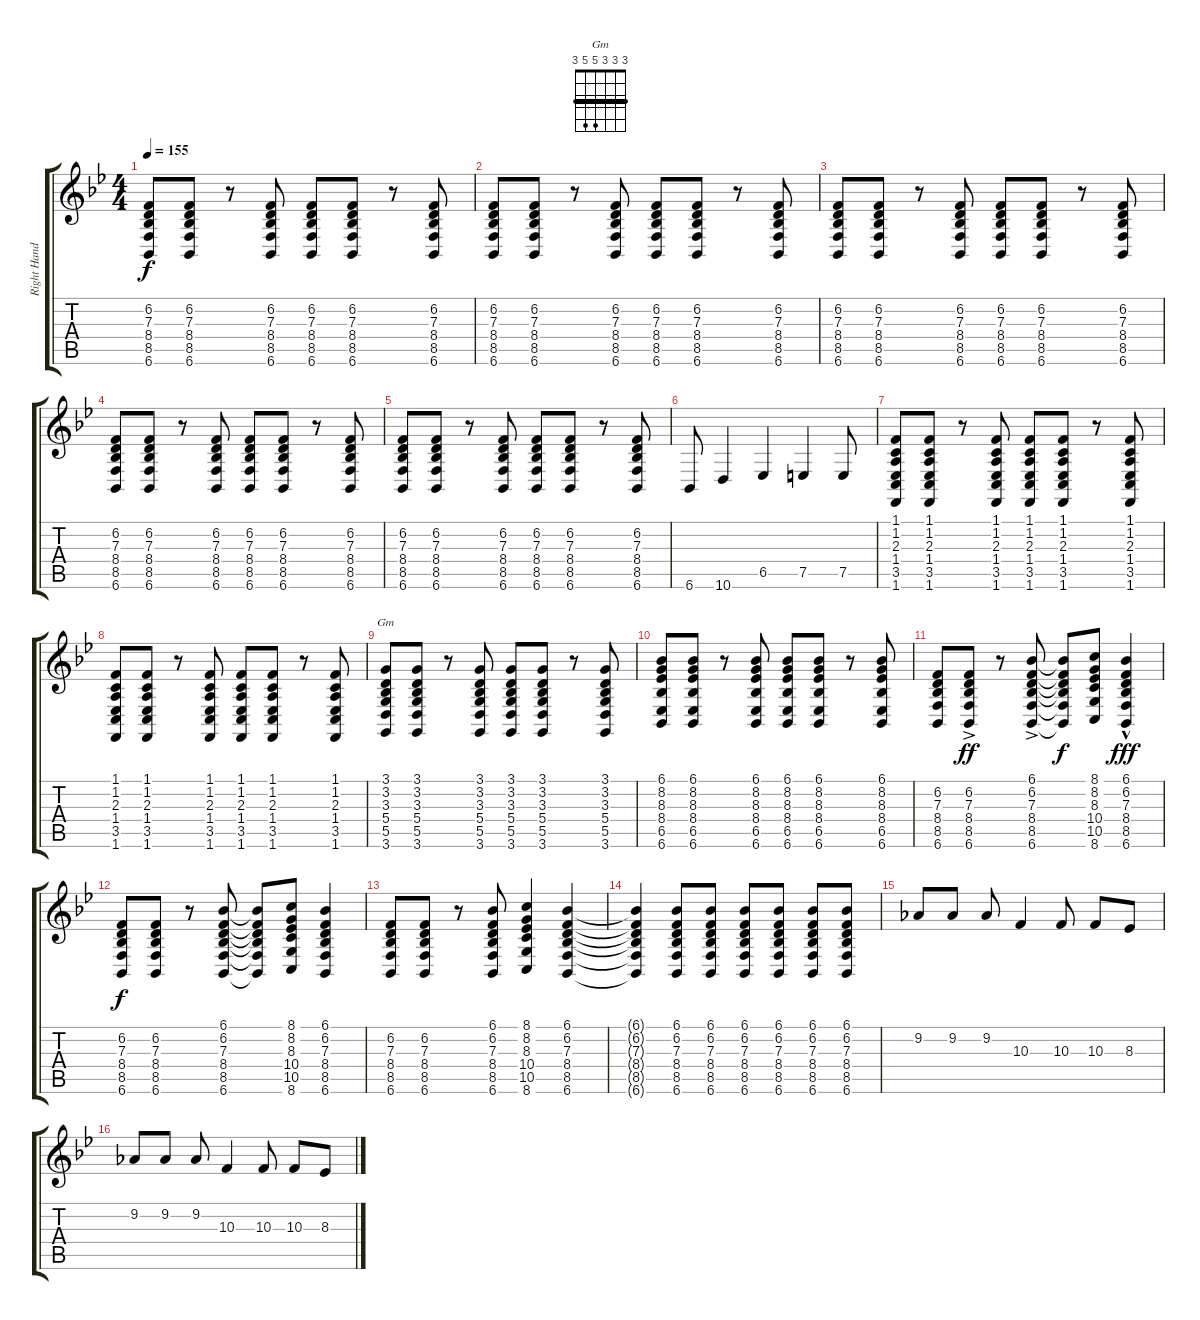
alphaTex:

\track ("Right Hand" "Right Hand") {instrument acousticgrandpiano}
\staff {score tabs}
\tuning (E4 B3 G3 D3 A2 E2) {hide}
\chord ("Gm" 3 3 3 5 5 3) {barre 3}
\ts (4 4)
\tempo 155
\clef g2
\ks bb
(6.2 7.3 8.4 8.5 6.6).8{dy f} (6.2 7.3 8.4 8.5 6.6).8 r.8 (6.2 7.3 8.4 8.5 6.6).8 (6.2 7.3 8.4 8.5 6.6).8 (6.2 7.3 8.4 8.5 6.6).8 r.8 (6.2 7.3 8.4 8.5 6.6).8 |
(6.2 7.3 8.4 8.5 6.6).8 (6.2 7.3 8.4 8.5 6.6).8 r.8 (6.2 7.3 8.4 8.5 6.6).8 (6.2 7.3 8.4 8.5 6.6).8 (6.2 7.3 8.4 8.5 6.6).8 r.8 (6.2 7.3 8.4 8.5 6.6).8 |
(6.2 7.3 8.4 8.5 6.6).8 (6.2 7.3 8.4 8.5 6.6).8 r.8 (6.2 7.3 8.4 8.5 6.6).8 (6.2 7.3 8.4 8.5 6.6).8 (6.2 7.3 8.4 8.5 6.6).8 r.8 (6.2 7.3 8.4 8.5 6.6).8 |
(6.2 7.3 8.4 8.5 6.6).8 (6.2 7.3 8.4 8.5 6.6).8 r.8 (6.2 7.3 8.4 8.5 6.6).8 (6.2 7.3 8.4 8.5 6.6).8 (6.2 7.3 8.4 8.5 6.6).8 r.8 (6.2 7.3 8.4 8.5 6.6).8 |
(6.2 7.3 8.4 8.5 6.6).8 (6.2 7.3 8.4 8.5 6.6).8 r.8 (6.2 7.3 8.4 8.5 6.6).8 (6.2 7.3 8.4 8.5 6.6).8 (6.2 7.3 8.4 8.5 6.6).8 r.8 (6.2 7.3 8.4 8.5 6.6).8 |
6.6.8 10.6.4 6.5.4 7.5.4 7.5.8 |
(1.1 1.2 2.3 1.4 3.5 1.6).8 (1.1 1.2 2.3 1.4 3.5 1.6).8 r.8 (1.1 1.2 2.3 1.4 3.5 1.6).8 (1.1 1.2 2.3 1.4 3.5 1.6).8 (1.1 1.2 2.3 1.4 3.5 1.6).8 r.8 (1.1 1.2 2.3 1.4 3.5 1.6).8 |
(1.1 1.2 2.3 1.4 3.5 1.6).8 (1.1 1.2 2.3 1.4 3.5 1.6).8 r.8 (1.1 1.2 2.3 1.4 3.5 1.6).8 (1.1 1.2 2.3 1.4 3.5 1.6).8 (1.1 1.2 2.3 1.4 3.5 1.6).8 r.8 (1.1 1.2 2.3 1.4 3.5 1.6).8 |
(3.1 3.2 3.3 5.4 5.5 3.6).8{ch "Gm"} (3.1 3.2 3.3 5.4 5.5 3.6).8 r.8 (3.1 3.2 3.3 5.4 5.5 3.6).8 (3.1 3.2 3.3 5.4 5.5 3.6).8 (3.1 3.2 3.3 5.4 5.5 3.6).8 r.8 (3.1 3.2 3.3 5.4 5.5 3.6).8 |
(6.1 8.2 8.3 8.4 6.5 6.6).8 (6.1 8.2 8.3 8.4 6.5 6.6).8 r.8 (6.1 8.2 8.3 8.4 6.5 6.6).8 (6.1 8.2 8.3 8.4 6.5 6.6).8 (6.1 8.2 8.3 8.4 6.5 6.6).8 r.8 (6.1 8.2 8.3 8.4 6.5 6.6).8 |
(6.2 7.3 8.4 8.5 6.6).8 (6.2 7.3{ac} 8.4 8.5 6.6).8{dy ff} r.8 (6.1 6.2 7.3{ac} 8.4 8.5 6.6).8 (6.1{t} 6.2{t} 7.3{t} 8.4{t} 8.5{t} 6.6{t}).8{dy f} (8.1 8.2 8.3 10.4 10.5 8.6).8 (6.1 6.2 7.3{hac} 8.4 8.5 6.6).4{dy fff} |
(6.2 7.3 8.4 8.5 6.6).8{dy f} (6.2 7.3 8.4 8.5 6.6).8 r.8 (6.1 6.2 7.3 8.4 8.5 6.6).8 (6.1{t} 6.2{t} 7.3{t} 8.4{t} 8.5{t} 6.6{t}).8 (8.1 8.2 8.3 10.4 10.5 8.6).8 (6.1 6.2 7.3 8.4 8.5 6.6).4 |
(6.2 7.3 8.4 8.5 6.6).8 (6.2 7.3 8.4 8.5 6.6).8 r.8 (6.1 6.2 7.3 8.4 8.5 6.6).8 (8.1 8.2 8.3 10.4 10.5 8.6).4 (6.1 6.2 7.3 8.4 8.5 6.6).4 |
(6.1{t} 6.2{t} 7.3{t} 8.4{t} 8.5{t} 6.6{t}).4 (6.1 6.2 7.3 8.4 8.5 6.6).8 (6.1 6.2 7.3 8.4 8.5 6.6).8 (6.1 6.2 7.3 8.4 8.5 6.6).8 (6.1 6.2 7.3 8.4 8.5 6.6).8 (6.1 6.2 7.3 8.4 8.5 6.6).8 (6.1 6.2 7.3 8.4 8.5 6.6).8 |
9.2.8 9.2.8 9.2.8 10.3.4 10.3.8 10.3.8 8.3.8 |
9.2.8 9.2.8 9.2.8 10.3.4 10.3.8 10.3.8 8.3.8
